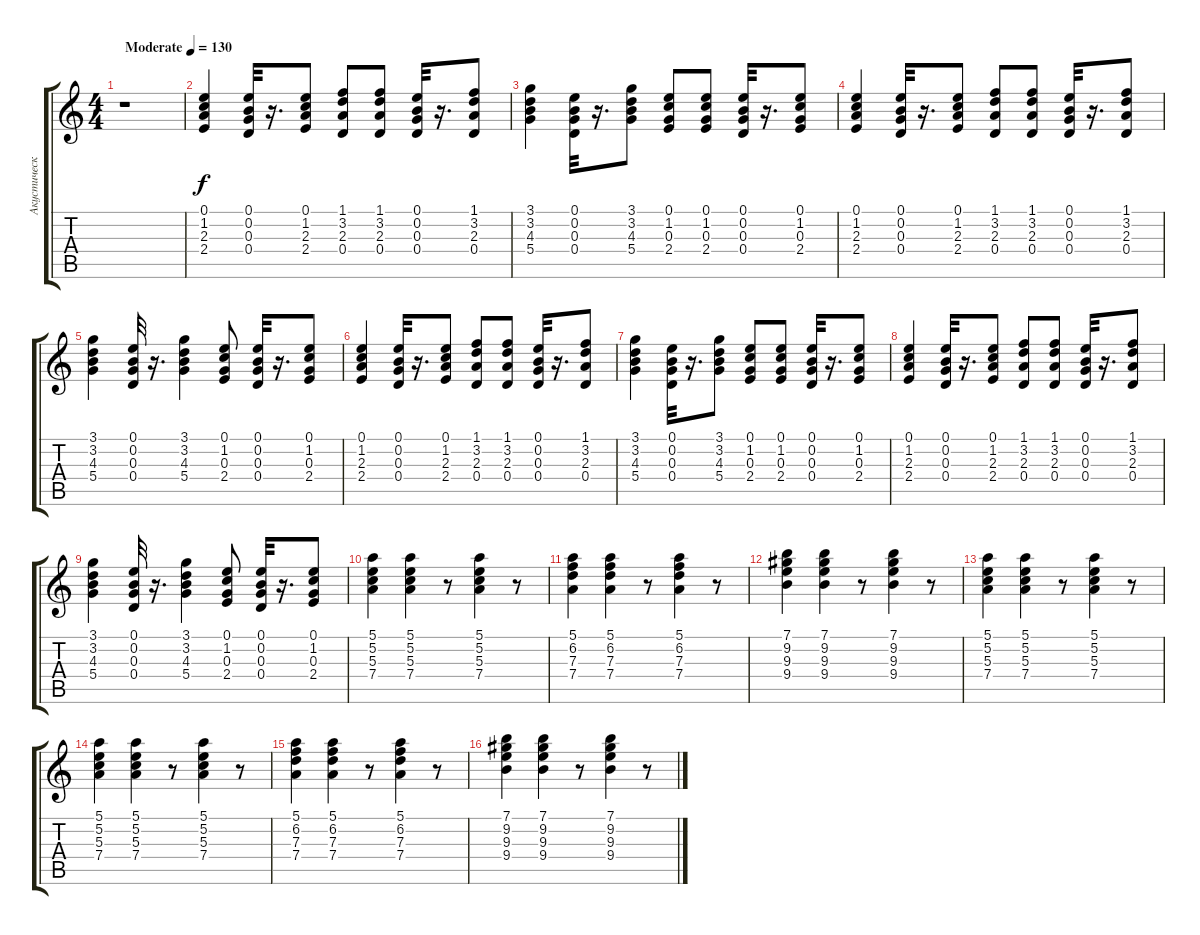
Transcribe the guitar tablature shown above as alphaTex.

\track ("Акустическая гитара" "Акустическ") {instrument acousticguitarsteel}
\staff {score tabs}
\tuning (E4 B3 G3 D3 A2 E2) {hide}
\ts (4 4)
\tempo (130 "Moderate")
\clef g2
\ks c
r.1{dy f instrument acousticguitarsteel} |
(0.1 1.2 2.3 2.4).4 (0.1 0.2 0.3 0.4).32 r.16{d} (0.1 1.2 2.3 2.4).8 (1.1 3.2 2.3 0.4).8 (1.1 3.2 2.3 0.4).8 (0.1 0.2 0.3 0.4).32 r.16{d} (1.1 3.2 2.3 0.4).8 |
(3.1 3.2 4.3 5.4).4 (0.1 0.2 0.3 0.4).32 r.16{d} (3.1 3.2 4.3 5.4).8 (0.1 1.2 0.3 2.4).8 (0.1 1.2 0.3 2.4).8 (0.1 0.2 0.3 0.4).32 r.16{d} (0.1 1.2 0.3 2.4).8 |
(0.1 1.2 2.3 2.4).4 (0.1 0.2 0.3 0.4).32 r.16{d} (0.1 1.2 2.3 2.4).8 (1.1 3.2 2.3 0.4).8 (1.1 3.2 2.3 0.4).8 (0.1 0.2 0.3 0.4).32 r.16{d} (1.1 3.2 2.3 0.4).8 |
(3.1 3.2 4.3 5.4).4 (0.1 0.2 0.3 0.4).32 r.16{d} (3.1 3.2 4.3 5.4).4 (0.1 1.2 0.3 2.4).8 (0.1 0.2 0.3 0.4).32 r.16{d} (0.1 1.2 0.3 2.4).8 |
(0.1 1.2 2.3 2.4).4 (0.1 0.2 0.3 0.4).32 r.16{d} (0.1 1.2 2.3 2.4).8 (1.1 3.2 2.3 0.4).8 (1.1 3.2 2.3 0.4).8 (0.1 0.2 0.3 0.4).32 r.16{d} (1.1 3.2 2.3 0.4).8 |
(3.1 3.2 4.3 5.4).4 (0.1 0.2 0.3 0.4).32 r.16{d} (3.1 3.2 4.3 5.4).8 (0.1 1.2 0.3 2.4).8 (0.1 1.2 0.3 2.4).8 (0.1 0.2 0.3 0.4).32 r.16{d} (0.1 1.2 0.3 2.4).8 |
(0.1 1.2 2.3 2.4).4 (0.1 0.2 0.3 0.4).32 r.16{d} (0.1 1.2 2.3 2.4).8 (1.1 3.2 2.3 0.4).8 (1.1 3.2 2.3 0.4).8 (0.1 0.2 0.3 0.4).32 r.16{d} (1.1 3.2 2.3 0.4).8 |
(3.1 3.2 4.3 5.4).4 (0.1 0.2 0.3 0.4).32 r.16{d} (3.1 3.2 4.3 5.4).4 (0.1 1.2 0.3 2.4).8 (0.1 0.2 0.3 0.4).32 r.16{d} (0.1 1.2 0.3 2.4).8 |
(5.1 5.2 5.3 7.4).4 (5.1 5.2 5.3 7.4).4 r.8 (5.1 5.2 5.3 7.4).4 r.8 |
(5.1 6.2 7.3 7.4).4 (5.1 6.2 7.3 7.4).4 r.8 (5.1 6.2 7.3 7.4).4 r.8 |
(7.1 9.2 9.3 9.4).4 (7.1 9.2 9.3 9.4).4 r.8 (7.1 9.2 9.3 9.4).4 r.8 |
(5.1 5.2 5.3 7.4).4 (5.1 5.2 5.3 7.4).4 r.8 (5.1 5.2 5.3 7.4).4 r.8 |
(5.1 5.2 5.3 7.4).4 (5.1 5.2 5.3 7.4).4 r.8 (5.1 5.2 5.3 7.4).4 r.8 |
(5.1 6.2 7.3 7.4).4 (5.1 6.2 7.3 7.4).4 r.8 (5.1 6.2 7.3 7.4).4 r.8 |
(7.1 9.2 9.3 9.4).4 (7.1 9.2 9.3 9.4).4 r.8 (7.1 9.2 9.3 9.4).4 r.8
